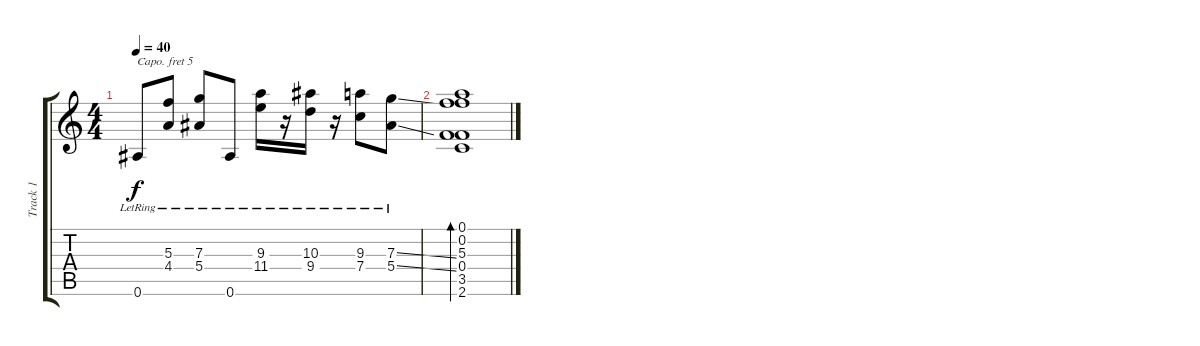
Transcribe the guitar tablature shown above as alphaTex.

\track ("Track 1" "Track 1") {instrument electricguitarjazz}
\staff {score tabs}
\capo 5
\tuning (E4 C4 G3 C3 A2 F2) {hide}
\ts (4 4)
\tempo 40
\clef g2
\ks c
0.6{lr}.8{dy f} (5.3{lr} 4.4{lr}).8 (7.3{lr} 5.4{lr}).8 0.6{lr}.8 (9.3{lr} 11.4{lr}).16 r.16 (10.3{lr} 9.4{lr}).16 r.16 (9.3{lr} 7.4{lr}).8 (7.3{ss lr} 5.4{ss lr}).8 |
(0.1 0.2 5.3 0.4 3.5 2.6).1{bd 120}
